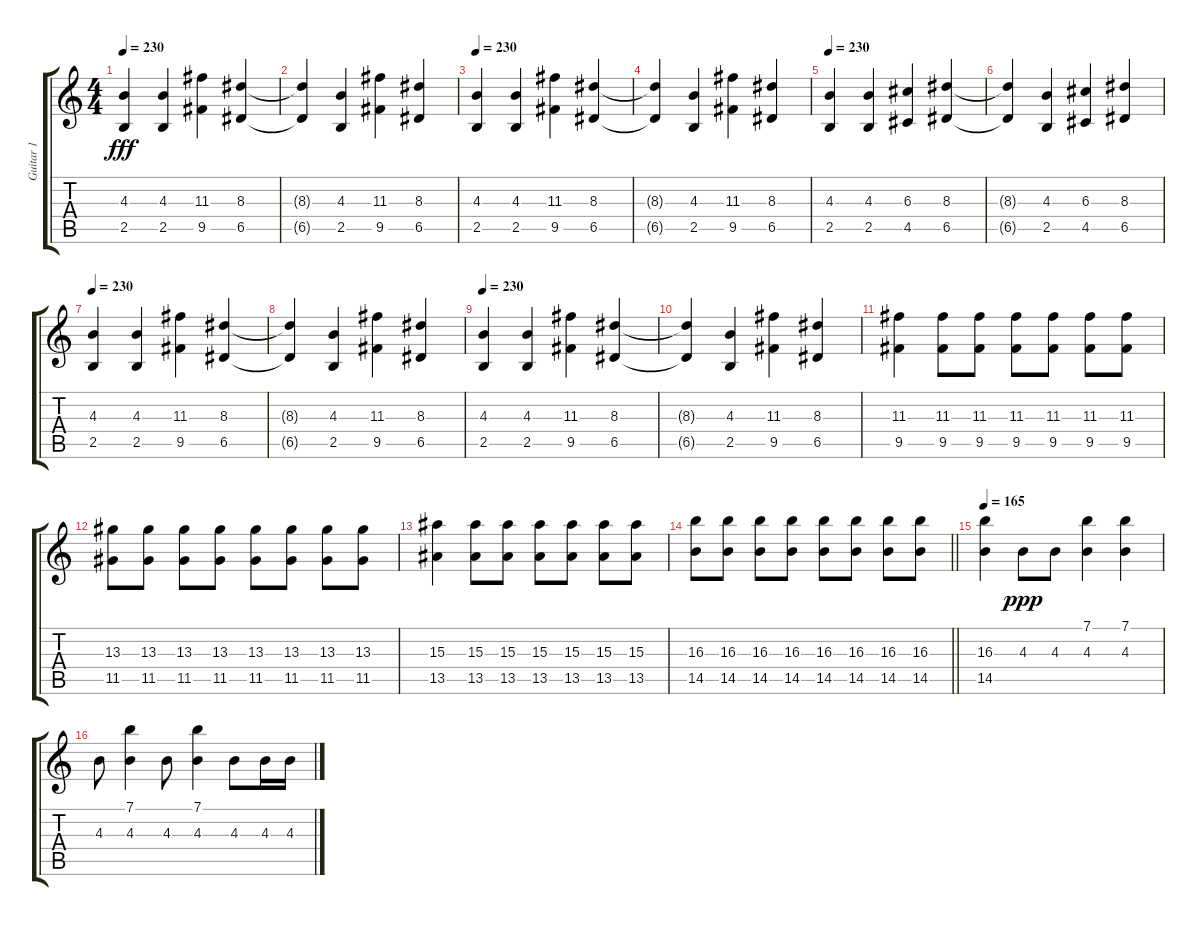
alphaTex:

\track ("Guitar 1" "Guitar 1") {instrument overdrivenguitar}
\staff {score tabs}
\tuning (E4 B3 G3 D3 A2 E2) {hide}
\ts (4 4)
\tempo 230
\clef g2
\ks c
(4.3 2.5).4{dy fff} (4.3 2.5).4 (11.3 9.5).4 (8.3 6.5).4 |
(8.3{t} 6.5{t}).4 (4.3 2.5).4 (11.3 9.5).4 (8.3 6.5).4 |
\tempo 230
(4.3 2.5).4 (4.3 2.5).4 (11.3 9.5).4 (8.3 6.5).4 |
(8.3{t} 6.5{t}).4 (4.3 2.5).4 (11.3 9.5).4 (8.3 6.5).4 |
\tempo 230
(4.3 2.5).4 (4.3 2.5).4 (6.3 4.5).4 (8.3 6.5).4 |
(8.3{t} 6.5{t}).4 (4.3 2.5).4 (6.3 4.5).4 (8.3 6.5).4 |
\tempo 230
(4.3 2.5).4 (4.3 2.5).4 (11.3 9.5).4 (8.3 6.5).4 |
(8.3{t} 6.5{t}).4 (4.3 2.5).4 (11.3 9.5).4 (8.3 6.5).4 |
\tempo 230
(4.3 2.5).4 (4.3 2.5).4 (11.3 9.5).4 (8.3 6.5).4 |
(8.3{t} 6.5{t}).4 (4.3 2.5).4 (11.3 9.5).4 (8.3 6.5).4 |
(11.3 9.5).4 (11.3 9.5).8 (11.3 9.5).8 (11.3 9.5).8 (11.3 9.5).8 (11.3 9.5).8 (11.3 9.5).8 |
(13.3 11.5).8 (13.3 11.5).8 (13.3 11.5).8 (13.3 11.5).8 (13.3 11.5).8 (13.3 11.5).8 (13.3 11.5).8 (13.3 11.5).8 |
(15.3 13.5).4 (15.3 13.5).8 (15.3 13.5).8 (15.3 13.5).8 (15.3 13.5).8 (15.3 13.5).8 (15.3 13.5).8 |
\barLineRight lightlight
(16.3 14.5).8 (16.3 14.5).8 (16.3 14.5).8 (16.3 14.5).8 (16.3 14.5).8 (16.3 14.5).8 (16.3 14.5).8 (16.3 14.5).8 |
\tempo 165
(16.3 14.5).4 4.3.8{dy ppp} 4.3.8 (7.1 4.3).4 (7.1 4.3).4 |
4.3.8 (7.1 4.3).4 4.3.8 (7.1 4.3).4 4.3.8 4.3.16 4.3.16
